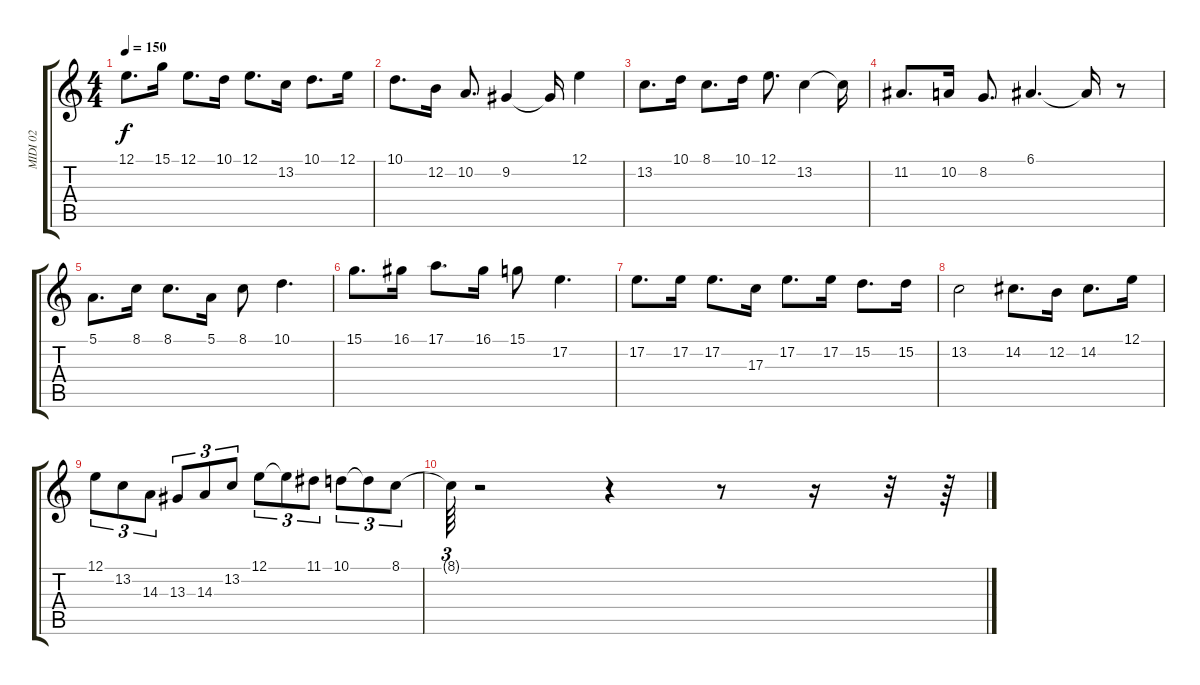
\track ("MIDI 02" "MIDI 02") {instrument trumpet}
\staff {score tabs}
\tuning (E4 B3 G3 D3 A2 E2) {hide}
\ts (4 4)
\tempo 150
\clef g2
\ks c
12.1.8{d dy f} 15.1.16 12.1.8{d} 10.1.16 12.1.8{d} 13.2.16 10.1.8{d} 12.1.16 |
10.1.8{d} 12.2.16 10.2.8{d} 9.2.4 9.2{t}.16 12.1.4 |
13.2.8{d} 10.1.16 8.1.8{d} 10.1.16 12.1.8{d} 13.2.4 13.2{t}.16 |
11.2.8{d} 10.2.16 8.2.8{d} 6.1.4{d} 6.1{t}.16 r.8 |
5.1.8{d} 8.1.16 8.1.8{d} 5.1.16 8.1.8 10.1.4{d} |
15.1.8{d} 16.1.16 17.1.8{d} 16.1.16 15.1.8 17.2.4{d} |
17.2.8{d} 17.2.16 17.2.8{d} 17.3.16 17.2.8{d} 17.2.16 15.2.8{d} 15.2.16 |
13.2.2 14.2.8{d} 12.2.16 14.2.8{d} 12.1.16 |
12.1.8{tu (3 2)} 13.2.8{tu (3 2)} 14.3.8{tu (3 2)} 13.3.8{tu (3 2)} 14.3.8{tu (3 2)} 13.2.8{tu (3 2)} 12.1.8{tu (3 2)} 12.1{t}.8{tu (3 2)} 11.1.8{tu (3 2)} 10.1.8{tu (3 2)} 10.1{t}.8{tu (3 2)} 8.1.8{tu (3 2)} |
8.1{t}.64{tu (3 2)} r.2 r.4 r.8 r.16 r.32 r.64
